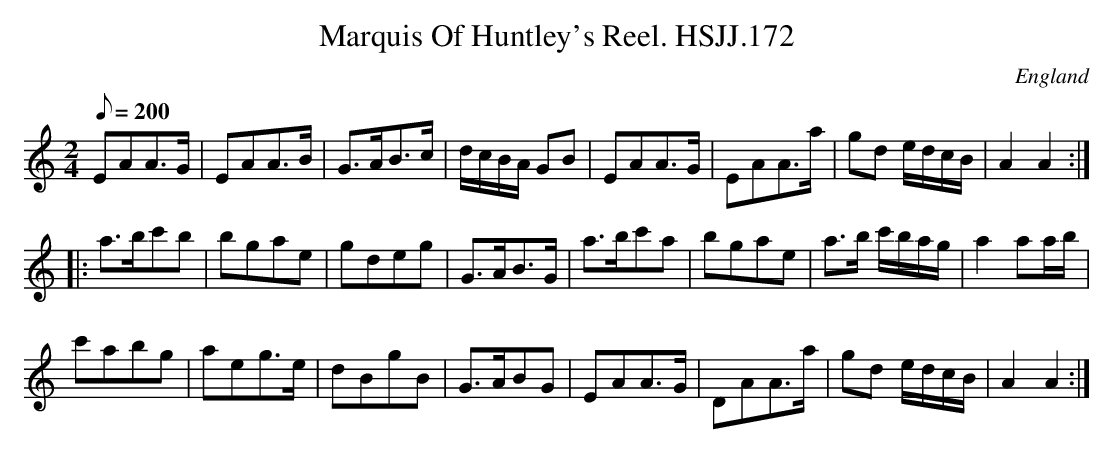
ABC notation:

X:1
T:Marquis Of Huntley's Reel. HSJJ.172
M:2/4
L:1/8
Q:200
O:England
K:C
EAA>G|EAA>B|G>AB>c|d/c/B/A/ GB|EAA>G|EAA>a|gd e/d/c/B/|A2A2:|!
|:a>bc'b|bgae|gdeg|G>AB>G|a>bc'a|bgae|a>b c'/b/a/g/|a2aa/b/|!
c'abg|aeg>e|dBgB|G>ABG|EAA>G|DAA>a|gd e/d/c/B/|A2A2:|]
